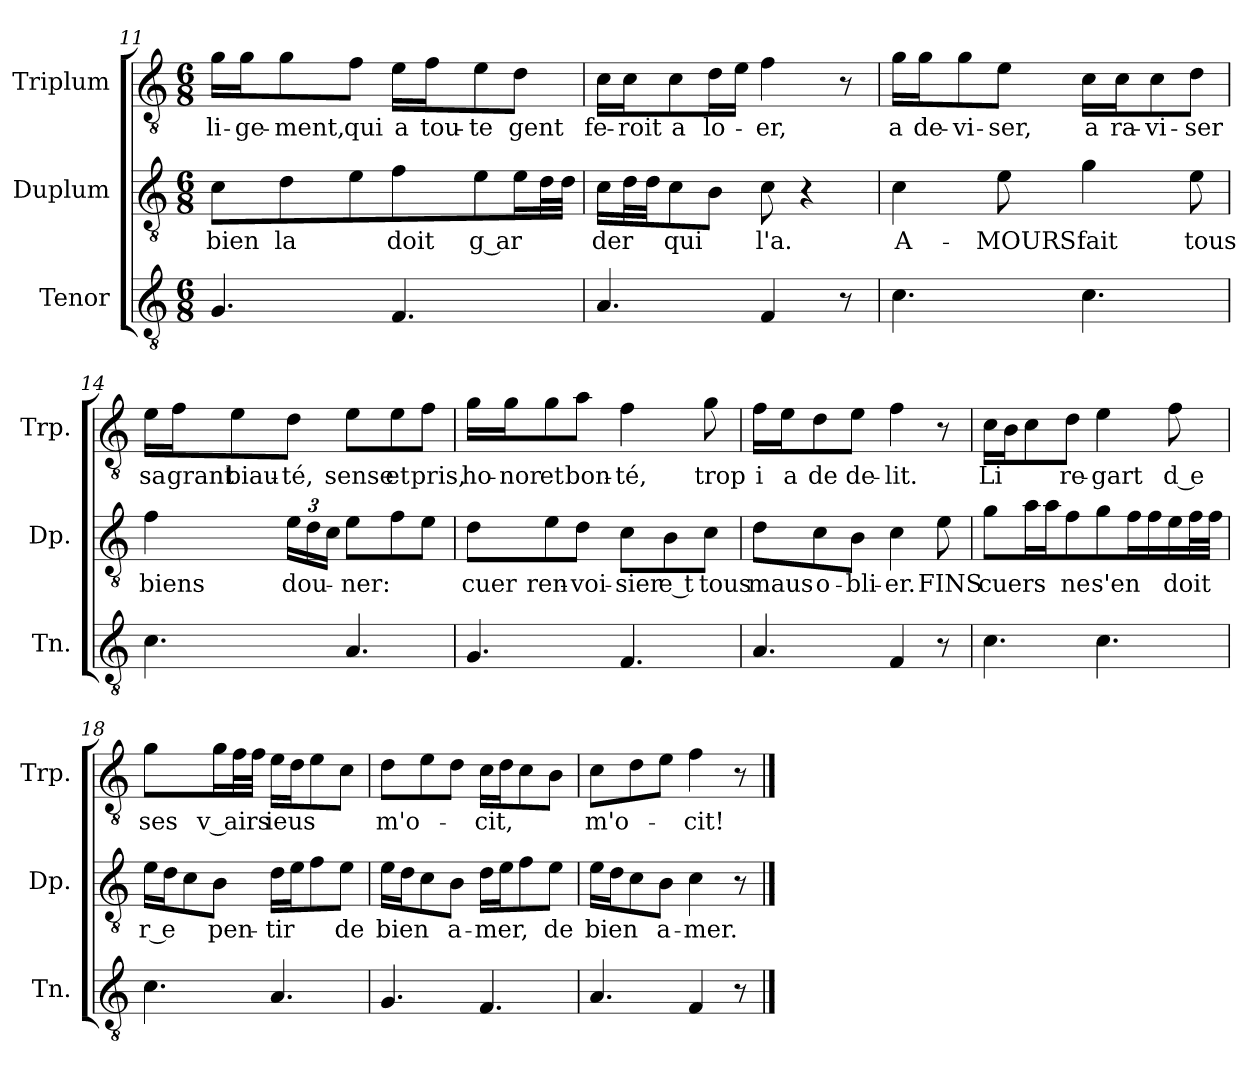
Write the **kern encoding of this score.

**kern	**kern	**text	**kern	**text
*part3	*part2	*part2	*part1	*part1
*staff3	*staff2	*staff2	*staff1	*staff1
*I"Tenor	*I"Duplum	*	*I"Triplum	*
*I'Tn.	*I'Dp.	*	*I'Trp.	*
!!LO:PB:g=z
*clefGv2	*clefGv2	*	*clefGv2	*
*k[]	*k[]	*	*k[]	*
*M6/8	*M6/8	*	*M6/8	*
=11	=11	=11	=11	=11
!	!	!LO:LY:b	!	!LO:LY:b
4.G/	8c\L	bien	16g\LL	li-
!	!	!	!	!LO:LY:b
.	.	.	16g\J	-ge-
!	!	!LO:LY:b	!	!LO:LY:b
.	8d\	la	8g\	-ment,
!	!	!	!	!LO:LY:b
.	8e\J	.	8f\J	qui
!	!	!LO:LY:b	!	!LO:LY:b
4.F/	8f\L	doit	16e\LL	a
!	!	!	!	!LO:LY:b
.	.	.	16f\J	tou-
!	!	!LO:LY:b	!	!LO:LY:b
.	8e\	g ar	8e\	-te
!	!	!	!	!LO:LY:b
.	16e\L	.	8d\J	gent
*	*tremolo	*	*	*
.	32d\	.	.	.
.	32d\JJJ	.	.	.
*	*Xtremolo	*	*	*
=12	=12	=12	=12	=12
!	!	!LO:LY:b	!	!LO:LY:b
4.A/	16c\LL	-der	16c\LL	fe-
!	!	!	!	!LO:LY:b
*	*tremolo	*	*	*
.	32d\	.	16c\J	-roit
.	32d\JJJ	.	.	.
*	*Xtremolo	*	*	*
!	!	!LO:LY:b	!	!LO:LY:b
.	8c\	qui	8c\	a
!	!	!	!	!LO:LY:b
.	8B\J	.	16d\L	lo-
.	.	.	16e\JJ	.
!	!	!LO:LY:b	!	!LO:LY:b
4F/	8c\	l'a.	4f\	-er,
.	4r	.	.	.
8r	.	.	8r	.
=13	=13	=13	=13	=13
!	!	!LO:LY:b	!	!LO:LY:b
4.c\	4c\	A-	16g\LL	a
!	!	!	!	!LO:LY:b
.	.	.	16g\J	de-
!	!	!	!	!LO:LY:b
.	.	.	8g\	-vi-
!	!	!LO:LY:b	!	!LO:LY:b
.	8e\	-MOURS	8e\J	-ser,
!	!	!LO:LY:b	!	!LO:LY:b
4.c\	4g\	fait	16c\LL	a
!	!	!	!	!LO:LY:b
.	.	.	16c\J	ra-
!	!	!	!	!LO:LY:b
.	.	.	8c\	-vi-
!	!	!LO:LY:b	!	!LO:LY:b
.	8e\	tous	8d\J	-ser
!!LO:LB:g=z
=14	=14	=14	=14	=14
!	!	!LO:LY:b	!	!LO:LY:b
4.c\	4f\	biens	16e\LL	sa
!	!	!	!	!LO:LY:b
.	.	.	16f\J	grant
!	!	!	!	!LO:LY:b
.	.	.	8e\	biau-
*	*Xbrackettup	*	*	*
!	!	!LO:LY:b	!	!LO:LY:b
.	24e\LL	dou-	8d\J	-té,
.	24d\	.	.	.
.	24c\JJ	.	.	.
!	!	!LO:LY:b	!	!LO:LY:b
4.A/	8e\L	-ner:	8e\L	sense
!	!	!	!	!LO:LY:b
.	8f\	.	8e\	et
!	!	!	!	!LO:LY:b
.	8e\J	.	8f\J	pris,
=15	=15	=15	=15	=15
!	!	!LO:LY:b	!	!LO:LY:b
4.G/	8d\L	cuer	16g\LL	ho-
!	!	!	!	!LO:LY:b
.	.	.	16g\J	-nor
!	!	!LO:LY:b	!	!LO:LY:b
.	8e\	ren-	8g\	et
!	!	!LO:LY:b	!	!LO:LY:b
.	8d\J	-voi-	8a\J	bon-
!	!	!LO:LY:b	!	!LO:LY:b
4.F/	8c\L	-sier	4f\	-té,
!	!	!LO:LY:b	!	!
.	8B\	e t	.	.
!	!	!LO:LY:b	!	!LO:LY:b
.	8c\J	tous	8g\	trop
=16	=16	=16	=16	=16
!	!	!LO:LY:b	!	!LO:LY:b
4.A/	8d\L	maus	16f\LL	i
!	!	!	!	!LO:LY:b
.	.	.	16e\J	a
!	!	!LO:LY:b	!	!LO:LY:b
.	8c\	o-	8d\	de
!	!	!LO:LY:b	!	!LO:LY:b
.	8B\J	-bli-	8e\J	de-
!	!	!LO:LY:b	!	!LO:LY:b
4F/	4c\	-er.	4f\	-lit.
!	!	!LO:LY:b	!	!
8r	8e\	FINS	8r	.
=17	=17	=17	=17	=17
!	!	!LO:LY:b	!	!LO:LY:b
4.c\	8g\L	cuers	16c\LL	Li
.	.	.	16B\J	.
*	*tremolo	*	*	*
.	16a\	.	8c\	.
.	16a\	.	.	.
*	*Xtremolo	*	*	*
!	!	!LO:LY:b	!	!LO:LY:b
.	8f\J	ne	8d\J	re-
!	!	!LO:LY:b	!	!LO:LY:b
4.c\	8g\L	s'en	4e\	-gart
*	*tremolo	*	*	*
.	16f\	.	.	.
.	16f\	.	.	.
*	*Xtremolo	*	*	*
!	!	!LO:LY:b	!	!LO:LY:b
.	16e\L	doit	8f\	d e
*	*tremolo	*	*	*
.	32f\	.	.	.
.	32f\JJJ	.	.	.
*	*Xtremolo	*	*	*
!!LO:LB:g=z
=18	=18	=18	=18	=18
!	!	!LO:LY:b	!	!LO:LY:b
4.c\	16e\LL	r e	4g\	ses
.	16d\J	.	.	.
.	8c\	.	.	.
!	!	!LO:LY:b	!	!LO:LY:b
.	8B\J	-pen-	16g\LL	v airs
*	*	*	*tremolo	*
.	.	.	32f\	.
.	.	.	32f\JJJ	.
*	*	*	*Xtremolo	*
!	!	!LO:LY:b	!	!LO:LY:b
4.A/	16d\LL	-tir	16e\LL	ieus
.	16e\J	.	16d\J	.
.	8f\	.	8e\	.
!	!	!LO:LY:b	!	!
.	8e\J	de	8c\J	.
=19	=19	=19	=19	=19
!	!	!LO:LY:b	!	!LO:LY:b
4.G/	16e\LL	bien	8d\L	m'o-
.	16d\J	.	.	.
.	8c\	.	8e\	.
!	!	!LO:LY:b	!	!
.	8B\J	a-	8d\J	.
!	!	!LO:LY:b	!	!LO:LY:b
4.F/	16d\LL	-mer,	16c\LL	-cit,
.	16e\J	.	16d\J	.
.	8f\	.	8c\	.
!	!	!LO:LY:b	!	!
.	8e\J	de	8B\J	.
=20	=20	=20	=20	=20
!	!	!LO:LY:b	!	!LO:LY:b
4.A/	16e\LL	bien	8c\L	m'o-
.	16d\J	.	.	.
.	8c\	.	8d\	.
!	!	!LO:LY:b	!	!
.	8B\J	a-	8e\J	.
!	!	!LO:LY:b	!	!LO:LY:b
4F/	4c\	-mer.	4f\	-cit!
8r	8r	.	8r	.
==	==	==	==	==
*-	*-	*-	*-	*-
